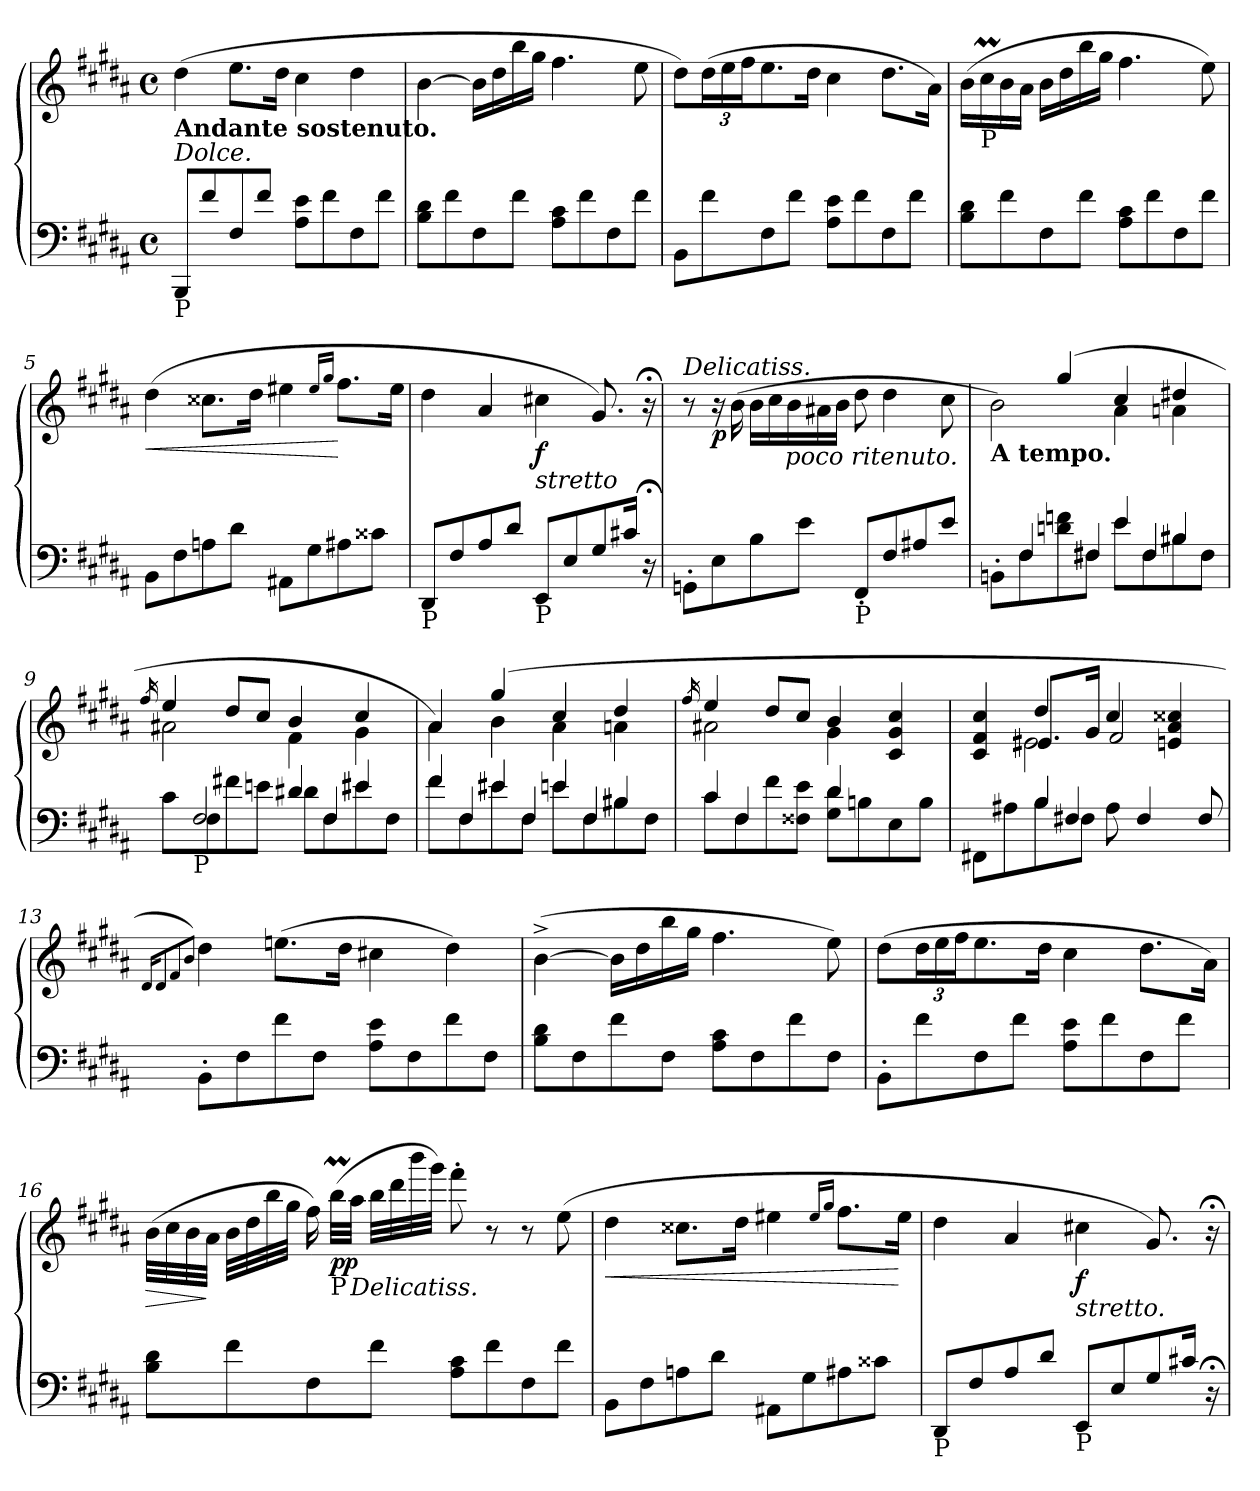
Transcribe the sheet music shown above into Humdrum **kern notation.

**kern	**kern	**dynam
*part1	*part1	*part1
*staff2	*staff1	*staff1/2
*clefF4	*clefG2	*
*k[f#c#g#d#a#]	*k[f#c#g#d#a#]	*
*B:	*B:	*
*M4/4	*M4/4	*
*met(c)	*met(c)	*
*MM72	*MM72	*
=1	=1	=1
!	!LO:TX:b:B:t=Andante sostenuto.	!
!	!LO:TX:b:i:t=Dolce.	!
!LO:TX:b:t=P	!	!
8BBB/L	(>4dd#\	.
8f#/	.	.
8F#/	8.ee\L	.
8f#/J	.	.
.	16dd#\Jk	.
8A#\ 8e\L	4cc#\	.
8f#\	.	.
8F#\	4dd#\	.
8f#\J	.	.
=2	=2	=2
8B\ 8d#\L	[4b\	.
8f#\	.	.
8F#\	16b\LL]	.
.	16dd#\	.
8f#\J	16bb\	.
.	16gg#\JJ	.
8A#\ 8c#\L	4.ff#\	.
8f#\	.	.
8F#\	.	.
8f#\J	8ee\	.
=3	=3	=3
8BB\L	8dd#\L)	.
*	*Xbrackettup	*
8f#\	(>24dd#\L	.
.	24ee\	.
.	24ff#\J	.
8F#\	8.ee\	.
8f#\J	.	.
.	16dd#\Jk	.
8A#\ 8e\L	4cc#\	.
8f#\	.	.
8F#\	8.dd#\L	.
8f#\J	.	.
.	16a#\Jk)	.
!!LO:LB:g=z
=4	=4	=4
8B\ 8d#\L	(>16b\LL	.
!	!LO:TX:b:t=P	!
.	16cc#M\	.
8f#\	16b\	.
.	16a#\JJ	.
8F#\	16b\LL	.
.	16dd#\	.
8f#\J	16bb\	.
.	16gg#\JJ	.
8A#\ 8c#\L	4.ff#\	.
8f#\	.	.
8F#\	.	.
8f#\J	8ee\)	.
=5	=5	=5
!	!	!LO:HP:b
8BB\L	(>4dd#\	<
8F#\	.	.
8An\	8.cc##X\L	.
8d#\J	.	.
.	16dd#\Jk	.
8AA#X\L	4ee#X\	.
8G#\	.	.
.	16qee#/LL	.
.	16qgg#/JJ	.
8A#X\	8.ff#\L	[
8c##X\J	.	.
.	16ee#\Jk	.
=6	=6	=6
!LO:TX:b:t=P	!	!
8DD#/L	4dd#\	.
8F#/	.	.
8A#/	4a#/	.
8d#/J	.	.
!	!LO:TX:b:i:t=stretto	!
!LO:TX:b:t=P	!	!
!	!	!LO:DY:b
8EE/L	4cc#X\	f
8E/	.	.
8G#/	8.g#/)	.
16c#X/Jk	.	.
16r;	16r;	.
!!LO:LB:g=z
=7	=7	=7
!	!LO:TX:a:i:t=Delicatiss.	!
8GGn'\L	8r	.
!	!	!LO:DY:b
8E\	16r	p
.	(>16b\	.
*	*Xtuplet	*
8B\	20b\LL	.
.	20cc#\	.
!	!LO:TX:b:i:t=poco ritenuto.	!
.	20b\	.
8e\J	.	.
.	20a#X\	.
.	20b\JJ	.
!LO:TX:b:t=P	!	!
8FF#'/L	8dd#\	.
8F#/	4dd#\	.
8A#X/	.	.
8e/J	8cc#\	.
=8	=8	=8
*^	*^	*
*	*^	*	*	*
!	!	!	!LO:TX:b:B:t=A tempo.	!	!
8ryy	8ryy	8BBn'\L	4ryy	2b\)	.
4ryy	4F#/	8F#\	.	.	.
.	.	8dn\ 8fn\	(>4gg#/	.	.
8ryy	4F#X/	8F#X\J	.	.	.
4e/	.	8e\L	4cc#/	4a#\	.
.	4F#/	8F#\	.	.	.
4B#X/	.	8B#\	4dd#X/	4an\	.
.	8ryy	8F#\J	.	.	.
=9	=9	=9	=9	=9	=9
.	.	.	16qff#/	.	.
2ryy	8ryy	8c#\L	4ee/	2a#X\	.
!	!LO:TX:b:t=P	!	!	!	!
.	2F#/	8F#\	.	.	.
.	.	8f#X\	8dd#/L	.	.
.	.	8en\J	8cc#/J	.	.
4d#X/	.	8d#\L	4b/	4f#\	.
.	4F#/	8F#\	.	.	.
4e#X/	.	8e#\	4cc#/	4g#\	.
.	8ryy	8F#\J	.	.	.
!!LO:LB:g=z	!!
=10	=10	=10	=10	=10	=10
4f#/	8ryy	8f#\L	4a#/	4a#\)	.
.	4F#/	8F#\	.	.	.
4e#X/	.	8e#\	(>4gg#/	4b\	.
.	4F#/	8F#\J	.	.	.
4en/	.	8e\L	4cc#/	4a#\	.
.	4F#/	8F#\	.	.	.
4B#X/	.	8B#\	4dd#/	4an\	.
.	8ryy	8F#\J	.	.	.
=11	=11	=11	=11	=11	=11
.	.	.	16qff#/	.	.
4c#/	8ryy	8c#\L	4ee/	2a#X\	.
.	4F#/	8F#\	.	.	.
4ryy	.	8f#\	8dd#/L	.	.
.	8ryy	8F##X\ 8e\J	8cc#/J	.	.
4d#/	2ryy	8G#\ 8d#\L	4b/	4g#\	.
.	.	8Bn\	.	.	.
4ryy	.	8E\	4c#/ 4g#/ 4cc#/	4ryy	.
.	.	8B\J	.	.	.
=12	=12	=12	=12	=12	=12
*	*	*	*	*^	*
4ryy	4.ryy	8FF#X\L	4c#/ 4f#/ 4cc#/	4ryy	4ryy	.
.	.	8A#X\	.	.	.	.
4B/	.	8B\	4dd#/	8.e#X/L	2e#\	.
.	4F#X/	8F#\J	.	.	.	.
.	.	.	.	16g#/Jk	.	.
2ryy	.	8A#\	4cc#/	2f#/	.	.
.	4.ryy	4F#/	.	.	.	.
.	.	.	4en/ 4a#/ 4cc##X/	.	4ryy	.
.	.	8F#/	.	.	.	.
*v	*v	*v	*	*	*	*
*	*v	*v	*v	*
!!LO:PB:g=z
=13	=13	=13
.	16qd#/KL	.
.	8qd#/	.
.	8qf#/	.
.	8qb/J)	.
8BB'\L	4dd#\	.
8F#\	.	.
8f#\	(>8.een\L	.
8F#\J	.	.
.	16dd#\Jk	.
8A#\ 8e\L	4cc#X\	.
8F#\	.	.
8f#\	4dd#\)	.
8F#\J	.	.
=14	=14	=14
8B\ 8d#\L	(>[4b^\	.
8F#\	.	.
8f#\	16b\LL]	.
.	16dd#\	.
8F#\J	16bb\	.
.	16gg#\JJ	.
8A#\ 8c#\L	4.ff#\	.
8F#\	.	.
8f#\	.	.
8F#\J	8ee\)	.
=15	=15	=15
8BB'\L	(>8dd#\L	.
*	*tuplet	*
8f#\	24dd#\L	.
.	24ee\	.
.	24ff#\J	.
8F#\	8.ee\	.
8f#\J	.	.
.	16dd#\Jk	.
8A#\ 8e\L	4cc#\	.
8f#\	.	.
8F#\	8.dd#\L	.
8f#\J	.	.
.	16a#\Jk)	.
!!LO:LB:g=z
=16	=16	=16
!	!	!LO:HP:b
8B\ 8d#\L	(>32b\LLL	>
.	32cc#\	.
.	32b\	.
.	32a#\JJJ	]
8f#\	32b\LLL	.
.	32dd#\	.
.	32bb\	.
.	32gg#\JJJ	.
8F#\	16ff#\)	.
!	!LO:TX:b:t=P	!
!	!	!LO:DY:b
.	(>32bbM\LLL	pp
!	!LO:TX:b:i:t=Delicatiss.	!
.	32aa#\JJJ	.
8f#\J	32bb\LLL	.
.	32ddd#\	.
.	32bbb\	.
.	32ggg#\JJJ)	.
8A#\ 8c#\L	8fff#'\	.
8f#\	8r	.
8F#\	8r	.
8f#\J	(>8ee\	.
=17	=17	=17
!	!	!LO:HP:b
8BB\L	4dd#\	<
8F#\	.	.
8An\	8.cc##X\L	.
8d#\J	.	.
.	16dd#\Jk	.
8AA#X\L	4ee#X\	.
8G#\	.	.
.	16qee#/LL	.
.	16qgg#/JJ	.
8A#X\	8.ff#\L	.
8c##X\J	.	.
.	16ee#\Jk	[
=18	=18	=18
!LO:TX:b:t=P	!	!
8DD#/L	4dd#\	.
8F#/	.	.
8A#/	4a#/	.
8d#/J	.	.
!	!LO:TX:b:i:t=stretto.	!
!LO:TX:b:t=P	!	!
!	!	!LO:DY:b
8EE/L	4cc#X\	f
8E/	.	.
8G#/	8.g#/)	.
16c#X/Jk	.	.
16r;	16r;	.
=	=	=
*-	*-	*-
